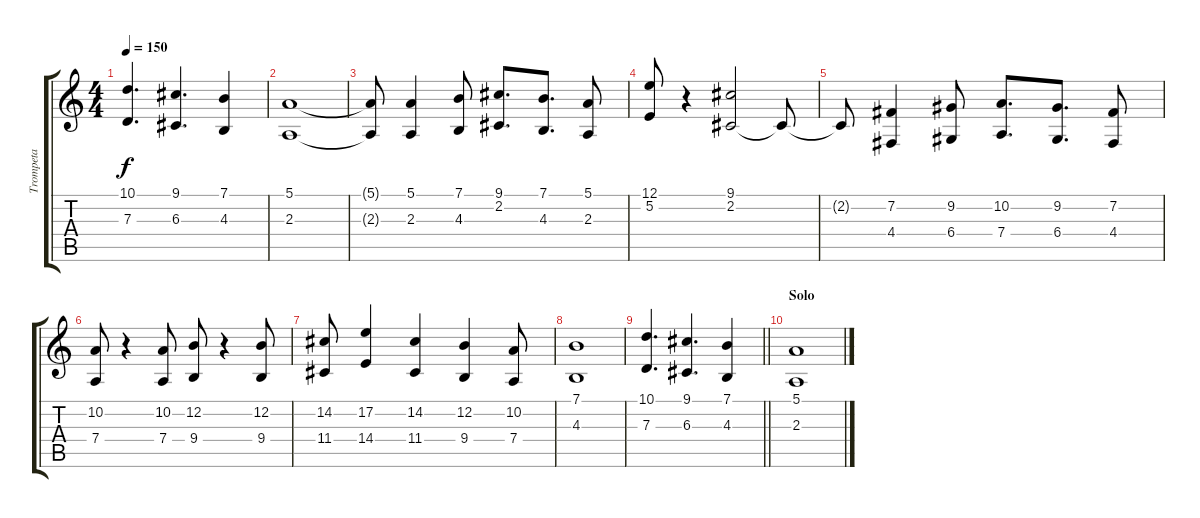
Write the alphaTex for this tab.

\track ("Trompeta" "Trompeta") {instrument trumpet}
\staff {score tabs}
\tuning (E4 B3 G3 D3 A2 E2) {hide}
\ts (4 4)
\tempo 150
\clef g2
\ks c
(10.1 7.3).4{d dy f} (9.1 6.3).4{d} (7.1 4.3).4 |
(5.1 2.3).1{volume 9} |
(5.1{t} 2.3{t}).8 (5.1 2.3).4 (7.1 4.3).8 (9.1 2.2).8{d} (7.1 4.3).8{d} (5.1 2.3).8 |
(12.1 5.2).8 r.4 (9.1 2.2).2 2.2{t}.8 |
2.2{t}.8 (7.2 4.4).4 (9.2 6.4).8 (10.2 7.4).8{d} (9.2 6.4).8{d} (7.2 4.4).8 |
(10.2 7.4).8 r.4 (10.2 7.4).8 (12.2 9.4).8 r.4 (12.2 9.4).8 |
(14.2 11.4).8 (17.2 14.4).4 (14.2 11.4).4 (12.2 9.4).4 (10.2 7.4).8 |
(7.1 4.3).1 |
\barLineRight lightlight
(10.1 7.3).4{d} (9.1 6.3).4{d} (7.1 4.3).4 |
\section ("" "Solo")
(5.1 2.3).1
